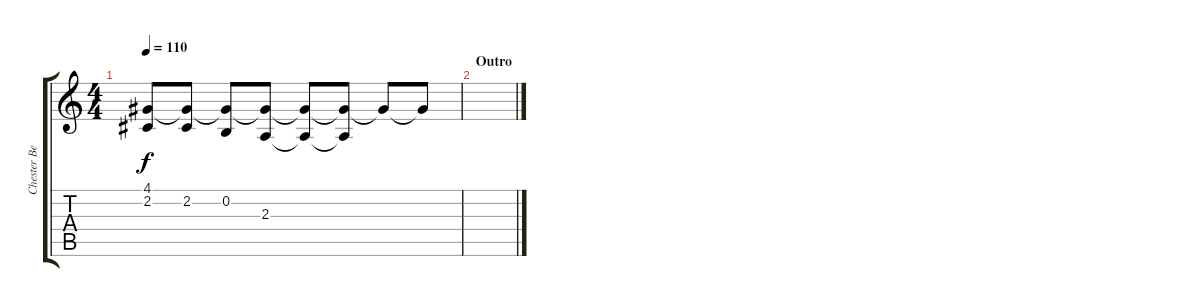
\track ("Chester Bennington (Vocals)" "Chester Be") {instrument harmonica}
\staff {score tabs}
\tuning (E4 B3 G3 D3 A2 E2) {hide}
\ts (4 4)
\tempo 110
\clef g2
\ks c
(4.1 2.2{t}).8{dy f} (4.1{t} 2.2).8 (4.1{t} 0.2).8 (4.1{t} 2.3).8 (4.1{t} 2.3{t}).8 (4.1{t} 2.3{t}).8 4.1{t}.8 4.1{t}.8 |
\section ("" "Outro")
